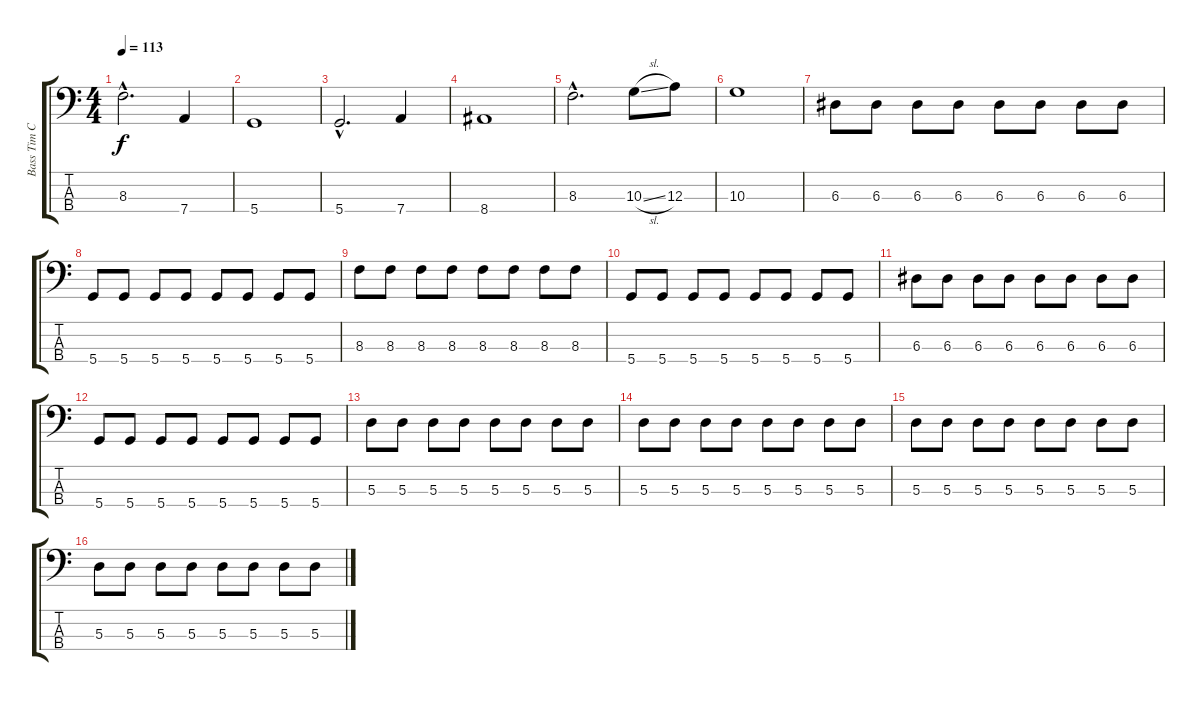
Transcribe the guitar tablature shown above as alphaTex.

\track ("Bass Tim C." "Bass Tim C") {instrument electricbassfinger}
\staff {score tabs}
\tuning (G2 D2 A1 D1) {hide}
\ts (4 4)
\tempo 113
\clef f4
\ks c
8.3{hac}.2{d dy f} 7.4.4 |
5.4.1 |
5.4{hac}.2{d} 7.4.4 |
8.4.1 |
8.3{hac}.2{d} 10.3{sl}.8 12.3.8 |
10.3.1 |
6.3.8 6.3.8 6.3.8 6.3.8 6.3.8 6.3.8 6.3.8 6.3.8 |
5.4.8 5.4.8 5.4.8 5.4.8 5.4.8 5.4.8 5.4.8 5.4.8 |
8.3.8 8.3.8 8.3.8 8.3.8 8.3.8 8.3.8 8.3.8 8.3.8 |
5.4.8 5.4.8 5.4.8 5.4.8 5.4.8 5.4.8 5.4.8 5.4.8 |
6.3.8 6.3.8 6.3.8 6.3.8 6.3.8 6.3.8 6.3.8 6.3.8 |
5.4.8 5.4.8 5.4.8 5.4.8 5.4.8 5.4.8 5.4.8 5.4.8 |
5.3.8 5.3.8 5.3.8 5.3.8 5.3.8 5.3.8 5.3.8 5.3.8 |
5.3.8 5.3.8 5.3.8 5.3.8 5.3.8 5.3.8 5.3.8 5.3.8 |
5.3.8 5.3.8 5.3.8 5.3.8 5.3.8 5.3.8 5.3.8 5.3.8 |
5.3.8 5.3.8 5.3.8 5.3.8 5.3.8 5.3.8 5.3.8 5.3.8
